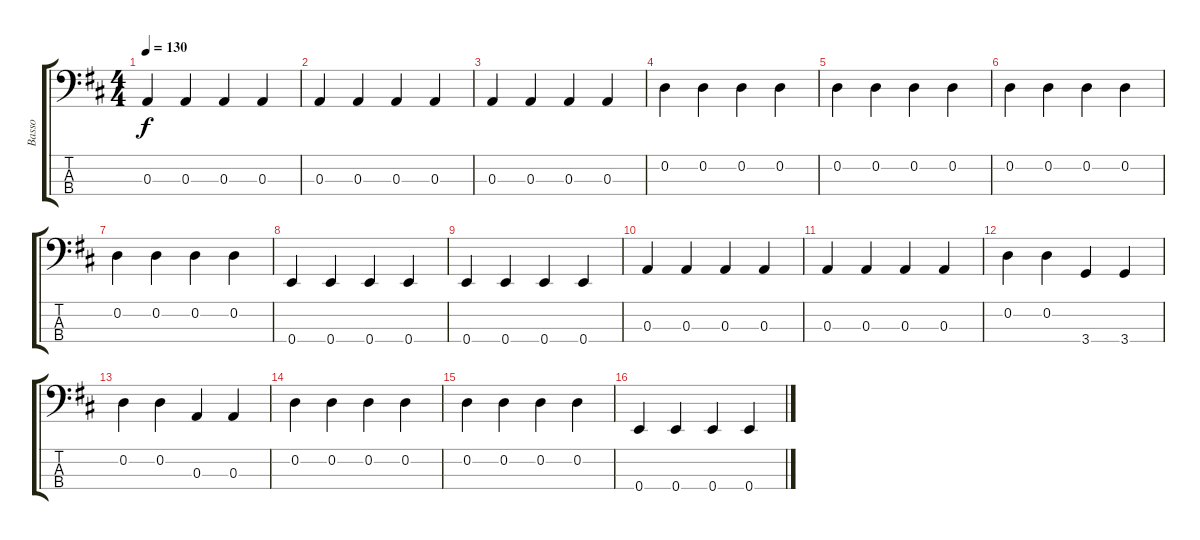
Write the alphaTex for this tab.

\track ("Basso" "Basso") {instrument electricbassfinger}
\staff {score tabs}
\tuning (G2 D2 A1 E1) {hide}
\ts (4 4)
\tempo 130
\clef f4
\ks d
0.3.4{dy f} 0.3.4 0.3.4 0.3.4 |
0.3.4 0.3.4 0.3.4 0.3.4 |
0.3.4 0.3.4 0.3.4 0.3.4 |
0.2.4 0.2.4 0.2.4 0.2.4 |
0.2.4 0.2.4 0.2.4 0.2.4 |
0.2.4 0.2.4 0.2.4 0.2.4 |
0.2.4 0.2.4 0.2.4 0.2.4 |
0.4.4 0.4.4 0.4.4 0.4.4 |
0.4.4 0.4.4 0.4.4 0.4.4 |
0.3.4 0.3.4 0.3.4 0.3.4 |
0.3.4 0.3.4 0.3.4 0.3.4 |
0.2.4 0.2.4 3.4.4 3.4.4 |
0.2.4 0.2.4 0.3.4 0.3.4 |
0.2.4 0.2.4 0.2.4 0.2.4 |
0.2.4 0.2.4 0.2.4 0.2.4 |
0.4.4 0.4.4 0.4.4 0.4.4
